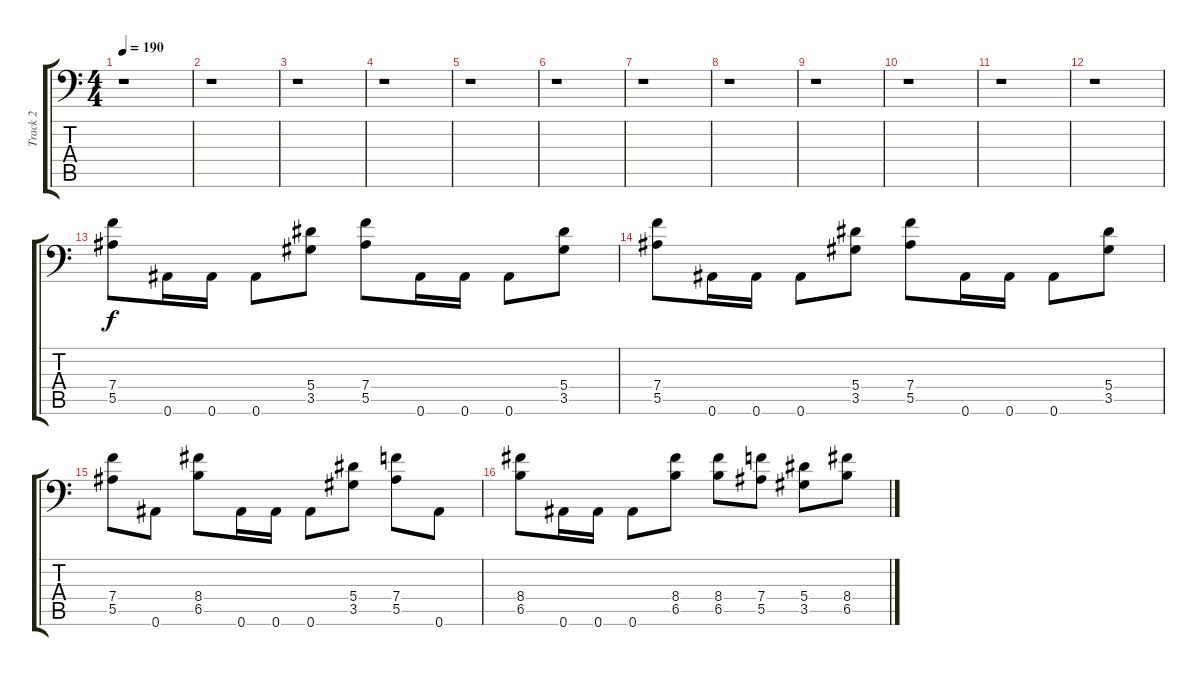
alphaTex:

\track ("Track 2" "Track 2") {instrument distortionguitar}
\staff {score tabs}
\tuning (D4 A3 F3 Bb2 F2 Bb1) {hide}
\ts (4 4)
\tempo 190
\clef f4
\ks c
r.1{dy f instrument distortionguitar} |
r.1 |
r.1 |
r.1 |
r.1 |
r.1 |
r.1 |
r.1 |
r.1 |
r.1 |
r.1 |
r.1 |
(7.4 5.5).8 0.6.16 0.6.16 0.6.8 (5.4 3.5).8 (7.4 5.5).8 0.6.16 0.6.16 0.6.8 (5.4 3.5).8 |
(7.4 5.5).8 0.6.16 0.6.16 0.6.8 (5.4 3.5).8 (7.4 5.5).8 0.6.16 0.6.16 0.6.8 (5.4 3.5).8 |
(7.4 5.5).8 0.6.8 (8.4 6.5).8 0.6.16 0.6.16 0.6.8 (5.4 3.5).8 (7.4 5.5).8 0.6.8 |
(8.4 6.5).8 0.6.16 0.6.16 0.6.8 (8.4 6.5).8 (8.4 6.5).8 (7.4 5.5).8 (5.4 3.5).8 (8.4 6.5).8
